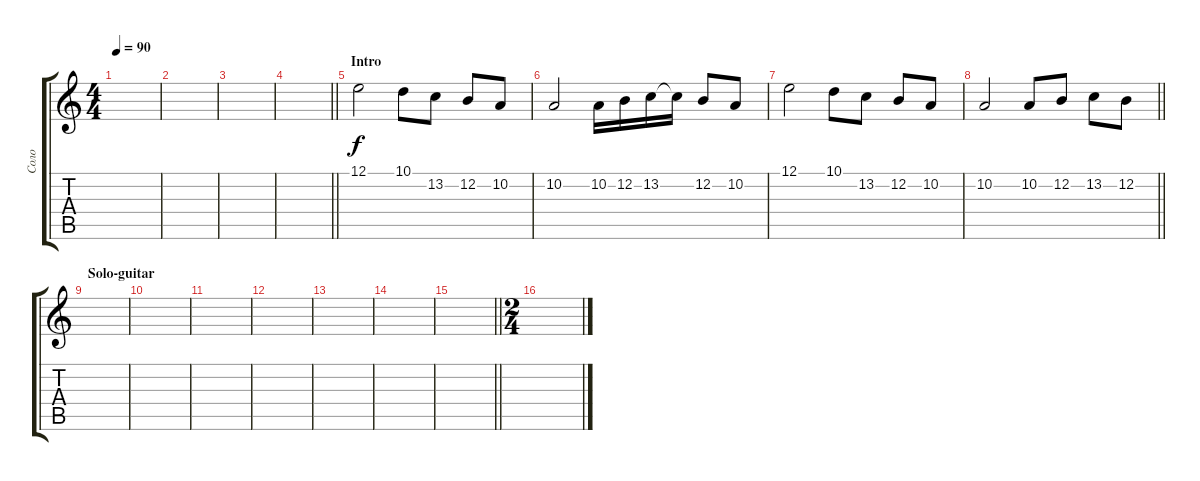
\track ("Соло" "Соло") {instrument accordion}
\staff {score tabs}
\tuning (E4 B3 G3 D3 A2 E2) {hide}
\ts (4 4)
\tempo 90
\clef g2
\ks c
|
|
|
\barLineRight lightlight
|
\section ("" "Intro")
12.1.2 10.1.8 13.2.8 12.2.8 10.2.8 |
10.2.2 10.2.16 12.2.16 13.2.16 13.2{t}.16 12.2.8 10.2.8 |
12.1.2 10.1.8 13.2.8 12.2.8 10.2.8 |
\barLineRight lightlight
10.2.2 10.2.8 12.2.8 13.2.8 12.2.8 |
\section ("" "Solo-guitar")
|
|
|
|
|
|
\barLineRight lightlight
|
\ts (2 4)
